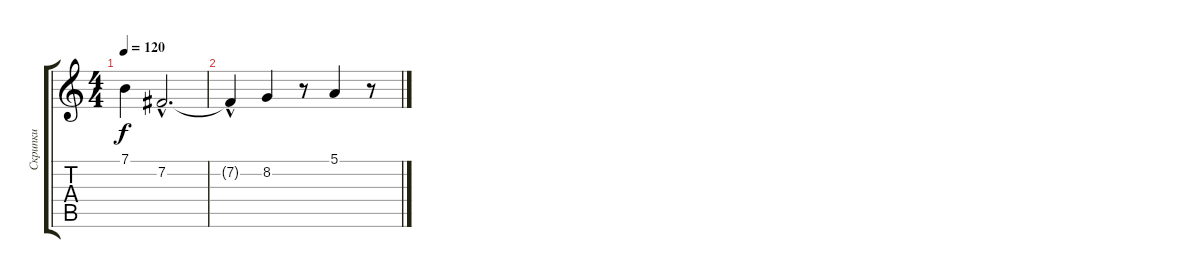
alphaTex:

\track ("Скрипки" "Скрипки") {instrument synthstrings1}
\staff {score tabs}
\tuning (E4 B3 G3 D3 A2 E2) {hide}
\ts (4 4)
\tempo 120
\clef g2
\ks c
7.1.4{dy f} 7.2{hac}.2{d} |
7.2{hac t}.4 8.2.4 r.8 5.1.4 r.8
